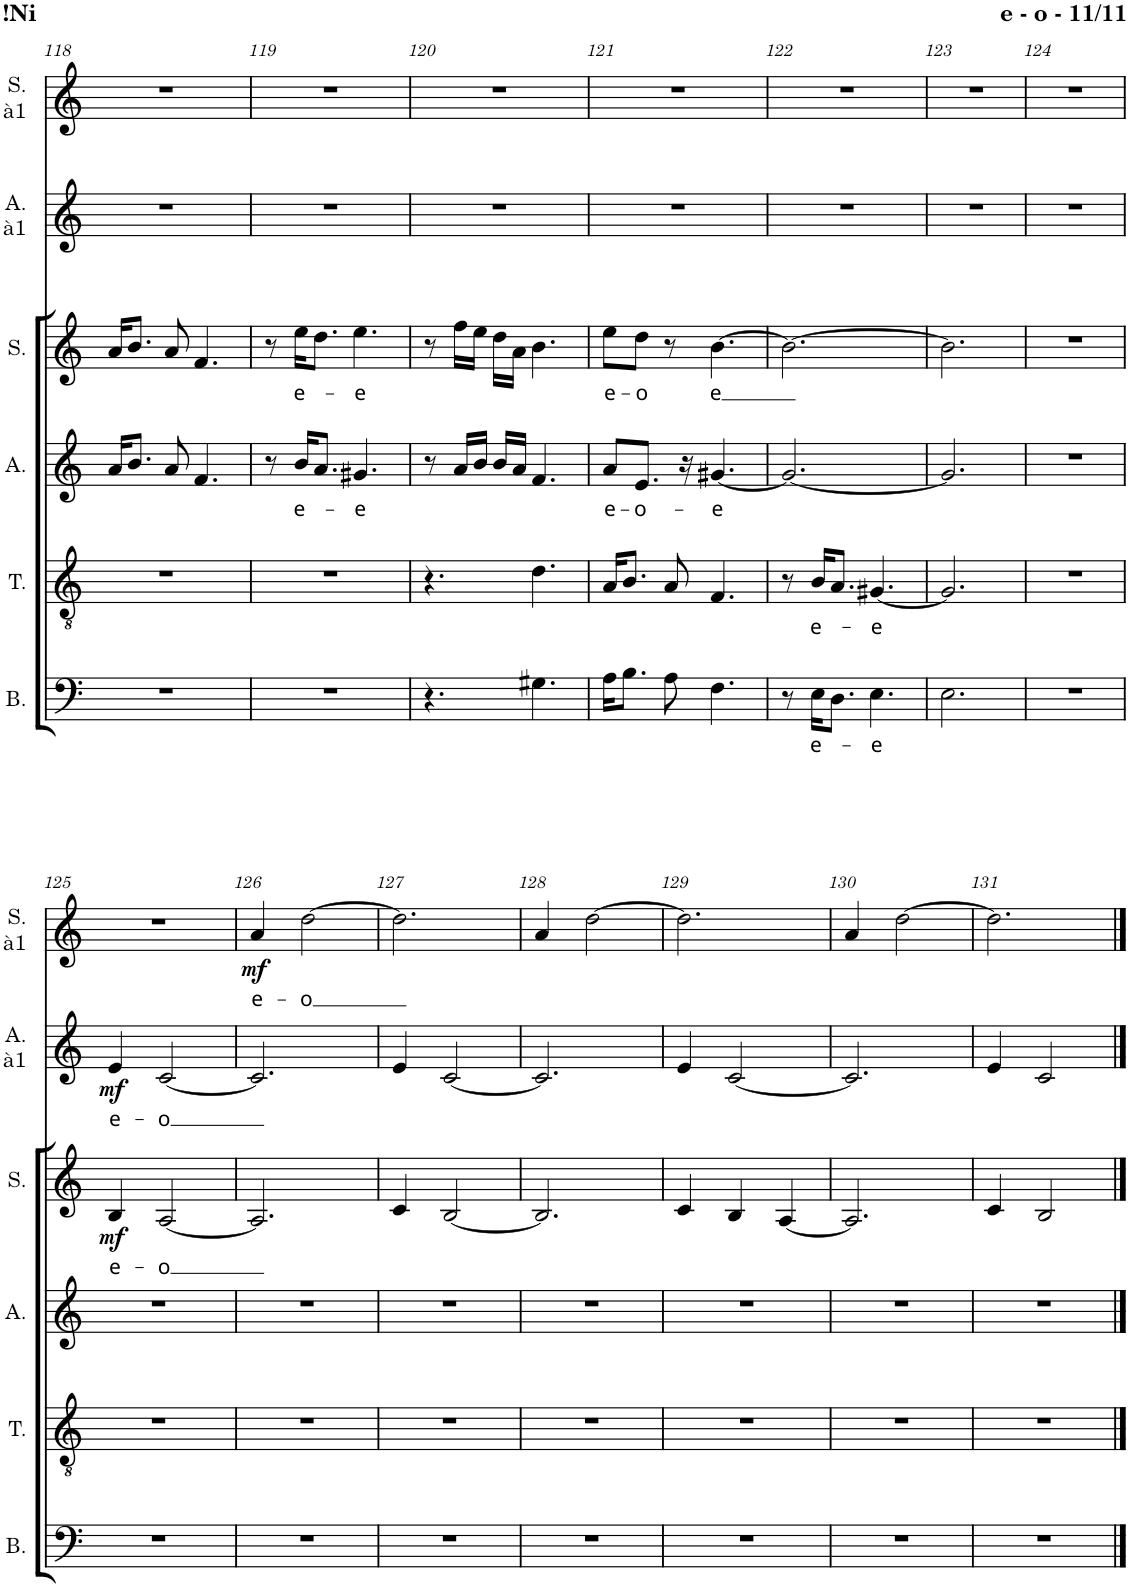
**kern	**text	**kern	**text	**kern	**text	**kern	**text	**dynam	**kern	**text	**dynam	**kern	**text	**dynam
*part6	*part6	*part5	*part5	*part4	*part4	*part3	*part3	*part3	*part2	*part2	*part2	*part1	*part1	*part1
*staff6	*staff6	*staff5	*staff5	*staff4	*staff4	*staff3	*staff3	*staff3	*staff2	*staff2	*staff2	*staff1	*staff1	*staff1
*I"Bass	*	*I"Tenor	*	*I"Alto	*	*I"Soprano	*	*	*I"Alto S	*	*	*I"Soprano S	*	*
*I'B.	*	*I'T.	*	*I'A.	*	*I'S.	*	*	*I'A. à1	*	*	*I'S. à1	*	*
!!LO:PB:g=z
*clefF4	*	*clefGv2	*	*clefG2	*	*clefG2	*	*	*clefG2	*	*	*clefG2	*	*
*k[]	*	*k[]	*	*k[]	*	*k[]	*	*	*k[]	*	*	*k[]	*	*
*M3/4	*	*M3/4	*	*M3/4	*	*M3/4	*	*	*M3/4	*	*	*M3/4	*	*
=118	=118	=118	=118	=118	=118	=118	=118	=118	=118	=118	=118	=118	=118	=118
2.r	.	2.r	.	16a/KL	.	16a/KL	.	.	2.r	.	.	2.r	.	.
.	.	.	.	8.b/J	.	8.b/J	.	.	.	.	.	.	.	.
.	.	.	.	8a/	.	8a/	.	.	.	.	.	.	.	.
.	.	.	.	4.f/	.	4.f/	.	.	.	.	.	.	.	.
=119	=119	=119	=119	=119	=119	=119	=119	=119	=119	=119	=119	=119	=119	=119
2.r	.	2.r	.	8r	.	8r	.	.	2.r	.	.	2.r	.	.
!	!	!	!	!	!LO:LY:b	!	!LO:LY:b	!	!	!	!	!	!	!
.	.	.	.	16b/KL	e-	16ee\KL	e-	.	.	.	.	.	.	.
.	.	.	.	8.a/J	.	8.dd\J	.	.	.	.	.	.	.	.
!	!	!	!	!	!LO:LY:b	!	!LO:LY:b	!	!	!	!	!	!	!
.	.	.	.	4.g#X/	e	4.ee\	e	.	.	.	.	.	.	.
=120	=120	=120	=120	=120	=120	=120	=120	=120	=120	=120	=120	=120	=120	=120
4.r	.	4.r	.	8r	.	8r	.	.	2.r	.	.	2.r	.	.
.	.	.	.	16a/LL	.	16ff\LL	.	.	.	.	.	.	.	.
.	.	.	.	16b/JJ	.	16ee\JJ	.	.	.	.	.	.	.	.
.	.	.	.	16b/LL	.	16dd\LL	.	.	.	.	.	.	.	.
.	.	.	.	16a/JJ	.	16a\JJ	.	.	.	.	.	.	.	.
4.G#X\	.	4.d\	.	4.f/	.	4.b\	.	.	.	.	.	.	.	.
=121	=121	=121	=121	=121	=121	=121	=121	=121	=121	=121	=121	=121	=121	=121
!	!	!	!	!	!LO:LY:b	!	!LO:LY:b	!	!	!	!	!	!	!
16A\KL	.	16A/KL	.	8a/L	e-	8ee\L	e-	.	2.r	.	.	2.r	.	.
8.B\J	.	8.B/J	.	.	.	.	.	.	.	.	.	.	.	.
!	!	!	!	!	!LO:LY:b	!	!LO:LY:b	!	!	!	!	!	!	!
.	.	.	.	8.e/J	-o-	8dd\J	-o	.	.	.	.	.	.	.
8A\	.	8A/	.	.	.	8r	.	.	.	.	.	.	.	.
.	.	.	.	16r	.	.	.	.	.	.	.	.	.	.
!	!	!	!	!	!LO:LY:b	!	!LO:LY:b	!	!	!	!	!	!	!
4.F\	.	4.F/	.	[4.g#X/	-e	[4.b\	e	.	.	.	.	.	.	.
=122	=122	=122	=122	=122	=122	=122	=122	=122	=122	=122	=122	=122	=122	=122
8r	.	8r	.	2.g#/_	.	2.b\_	.	.	2.r	.	.	2.r	.	.
!	!LO:LY:b	!	!LO:LY:b	!	!	!	!	!	!	!	!	!	!	!
16E\KL	e-	16B/KL	e-	.	.	.	.	.	.	.	.	.	.	.
8.D\J	.	8.A/J	.	.	.	.	.	.	.	.	.	.	.	.
!	!LO:LY:b	!	!LO:LY:b	!	!	!	!	!	!	!	!	!	!	!
4.E\	e	[4.G#X/	e	.	.	.	.	.	.	.	.	.	.	.
=123	=123	=123	=123	=123	=123	=123	=123	=123	=123	=123	=123	=123	=123	=123
2.E\	.	2.G#/]	.	2.g#/]	.	2.b\]	.	.	2.r	.	.	2.r	.	.
=124	=124	=124	=124	=124	=124	=124	=124	=124	=124	=124	=124	=124	=124	=124
2.r	.	2.r	.	2.r	.	2.r	.	.	2.r	.	.	2.r	.	.
!!LO:LB:g=z
=125	=125	=125	=125	=125	=125	=125	=125	=125	=125	=125	=125	=125	=125	=125
!	!	!	!	!	!	!	!LO:LY:b	!LO:DY:b	!	!LO:LY:b	!LO:DY:b	!	!	!
2.r	.	2.r	.	2.r	.	4B/	e-	mf	4e/	e-	mf	2.r	.	.
!	!	!	!	!	!	!	!LO:LY:b	!	!	!LO:LY:b	!	!	!	!
.	.	.	.	.	.	[2A/	-o	.	[2c/	-o	.	.	.	.
=126	=126	=126	=126	=126	=126	=126	=126	=126	=126	=126	=126	=126	=126	=126
!	!	!	!	!	!	!	!	!	!	!	!	!	!LO:LY:b	!LO:DY:b
2.r	.	2.r	.	2.r	.	2.A/]	.	.	2.c/]	.	.	4a/	e-	mf
!	!	!	!	!	!	!	!	!	!	!	!	!	!LO:LY:b	!
.	.	.	.	.	.	.	.	.	.	.	.	[2dd\	-o	.
=127	=127	=127	=127	=127	=127	=127	=127	=127	=127	=127	=127	=127	=127	=127
2.r	.	2.r	.	2.r	.	4c/	.	.	4e/	.	.	2.dd\]	.	.
.	.	.	.	.	.	[2B/	.	.	[2c/	.	.	.	.	.
=128	=128	=128	=128	=128	=128	=128	=128	=128	=128	=128	=128	=128	=128	=128
2.r	.	2.r	.	2.r	.	2.B/]	.	.	2.c/]	.	.	4a/	.	.
.	.	.	.	.	.	.	.	.	.	.	.	[2dd\	.	.
=129	=129	=129	=129	=129	=129	=129	=129	=129	=129	=129	=129	=129	=129	=129
2.r	.	2.r	.	2.r	.	4c/	.	.	4e/	.	.	2.dd\]	.	.
.	.	.	.	.	.	4B/	.	.	[2c/	.	.	.	.	.
.	.	.	.	.	.	[4A/	.	.	.	.	.	.	.	.
=130	=130	=130	=130	=130	=130	=130	=130	=130	=130	=130	=130	=130	=130	=130
2.r	.	2.r	.	2.r	.	2.A/]	.	.	2.c/]	.	.	4a/	.	.
.	.	.	.	.	.	.	.	.	.	.	.	[2dd\	.	.
=131	=131	=131	=131	=131	=131	=131	=131	=131	=131	=131	=131	=131	=131	=131
2.r	.	2.r	.	2.r	.	4c/	.	.	4e/	.	.	2.dd\]	.	.
.	.	.	.	.	.	2B/	.	.	2c/	.	.	.	.	.
==	==	==	==	==	==	==	==	==	==	==	==	==	==	==
*-	*-	*-	*-	*-	*-	*-	*-	*-	*-	*-	*-	*-	*-	*-
